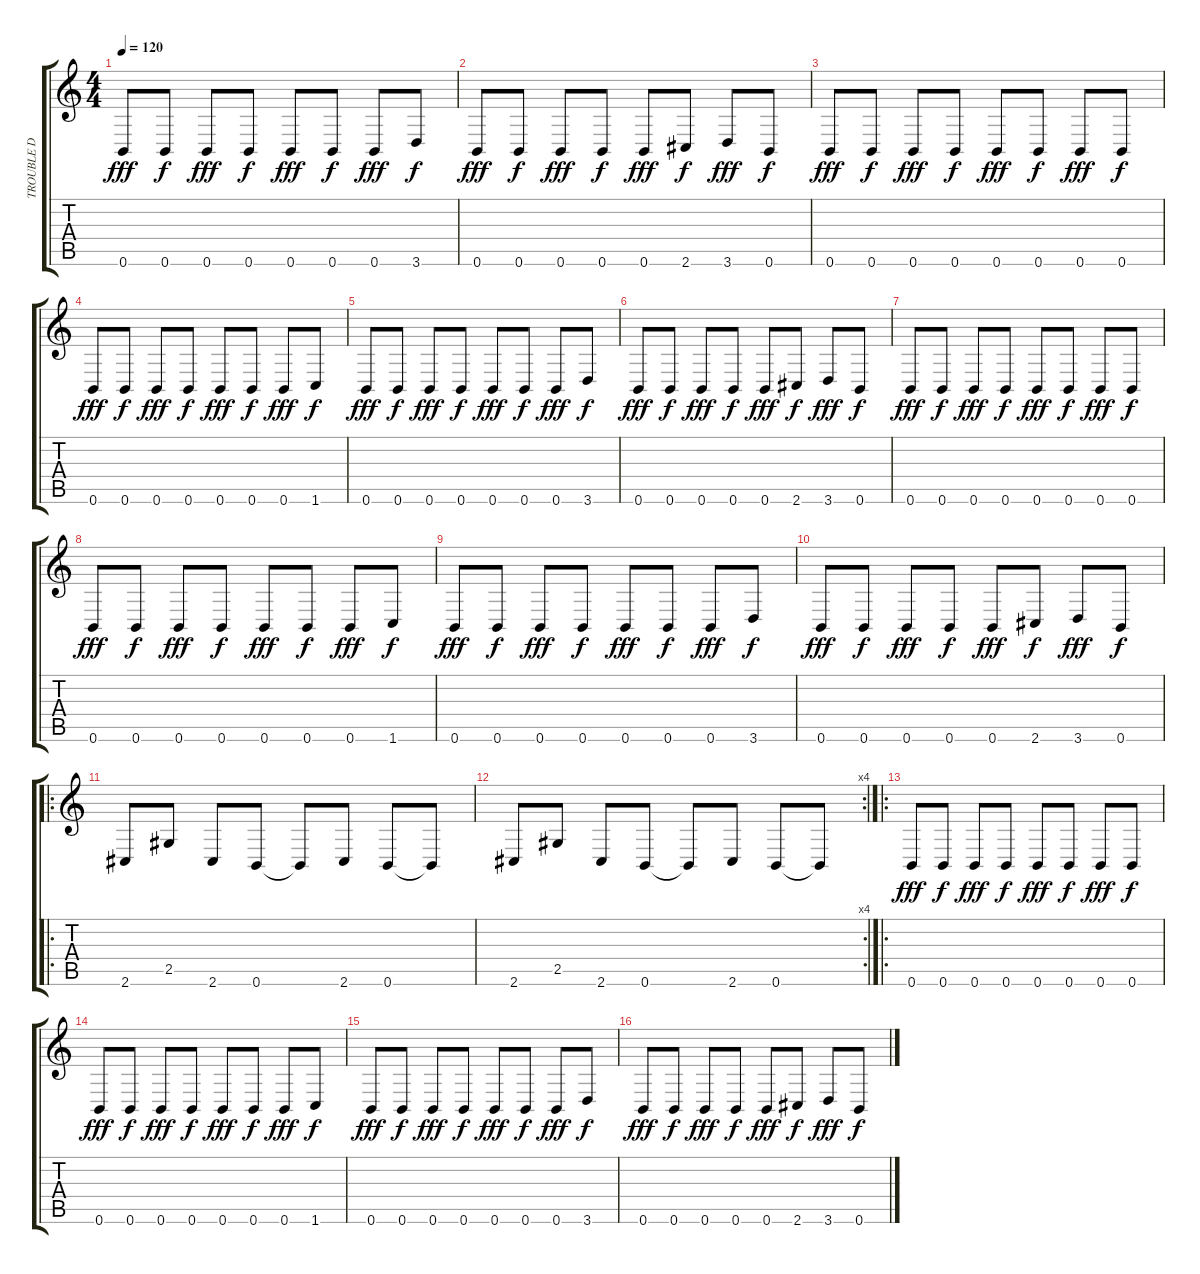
\track ("TROUBLE D" "TROUBLE D") {instrument electricbassfinger}
\staff {score tabs}
\tuning (Db4 Ab3 E3 B2 Gb2 B1) {hide}
\ts (4 4)
\tempo 120
\clef g2
\ks c
0.6.8{dy fff} 0.6.8{dy f} 0.6.8{dy fff} 0.6.8{dy f} 0.6.8{dy fff} 0.6.8{dy f} 0.6.8{dy fff} 3.6.8{dy f} |
0.6.8{dy fff} 0.6.8{dy f} 0.6.8{dy fff} 0.6.8{dy f} 0.6.8{dy fff} 2.6.8{dy f} 3.6.8{dy fff} 0.6.8{dy f} |
0.6.8{dy fff} 0.6.8{dy f} 0.6.8{dy fff} 0.6.8{dy f} 0.6.8{dy fff} 0.6.8{dy f} 0.6.8{dy fff} 0.6.8{dy f} |
0.6.8{dy fff} 0.6.8{dy f} 0.6.8{dy fff} 0.6.8{dy f} 0.6.8{dy fff} 0.6.8{dy f} 0.6.8{dy fff} 1.6.8{dy f} |
0.6.8{dy fff} 0.6.8{dy f} 0.6.8{dy fff} 0.6.8{dy f} 0.6.8{dy fff} 0.6.8{dy f} 0.6.8{dy fff} 3.6.8{dy f} |
0.6.8{dy fff} 0.6.8{dy f} 0.6.8{dy fff} 0.6.8{dy f} 0.6.8{dy fff} 2.6.8{dy f} 3.6.8{dy fff} 0.6.8{dy f} |
0.6.8{dy fff} 0.6.8{dy f} 0.6.8{dy fff} 0.6.8{dy f} 0.6.8{dy fff} 0.6.8{dy f} 0.6.8{dy fff} 0.6.8{dy f} |
0.6.8{dy fff} 0.6.8{dy f} 0.6.8{dy fff} 0.6.8{dy f} 0.6.8{dy fff} 0.6.8{dy f} 0.6.8{dy fff} 1.6.8{dy f} |
0.6.8{dy fff} 0.6.8{dy f} 0.6.8{dy fff} 0.6.8{dy f} 0.6.8{dy fff} 0.6.8{dy f} 0.6.8{dy fff} 3.6.8{dy f} |
0.6.8{dy fff} 0.6.8{dy f} 0.6.8{dy fff} 0.6.8{dy f} 0.6.8{dy fff} 2.6.8{dy f} 3.6.8{dy fff} 0.6.8{dy f} |
\ro
2.6.8 2.5.8 2.6.8 0.6.8 0.6{t}.8 2.6.8 0.6.8 0.6{t}.8 |
\rc 4
2.6.8 2.5.8 2.6.8 0.6.8 0.6{t}.8 2.6.8 0.6.8 0.6{t}.8 |
\ro
0.6.8{dy fff} 0.6.8{dy f} 0.6.8{dy fff} 0.6.8{dy f} 0.6.8{dy fff} 0.6.8{dy f} 0.6.8{dy fff} 0.6.8{dy f} |
0.6.8{dy fff} 0.6.8{dy f} 0.6.8{dy fff} 0.6.8{dy f} 0.6.8{dy fff} 0.6.8{dy f} 0.6.8{dy fff} 1.6.8{dy f} |
0.6.8{dy fff} 0.6.8{dy f} 0.6.8{dy fff} 0.6.8{dy f} 0.6.8{dy fff} 0.6.8{dy f} 0.6.8{dy fff} 3.6.8{dy f} |
0.6.8{dy fff} 0.6.8{dy f} 0.6.8{dy fff} 0.6.8{dy f} 0.6.8{dy fff} 2.6.8{dy f} 3.6.8{dy fff} 0.6.8{dy f}
